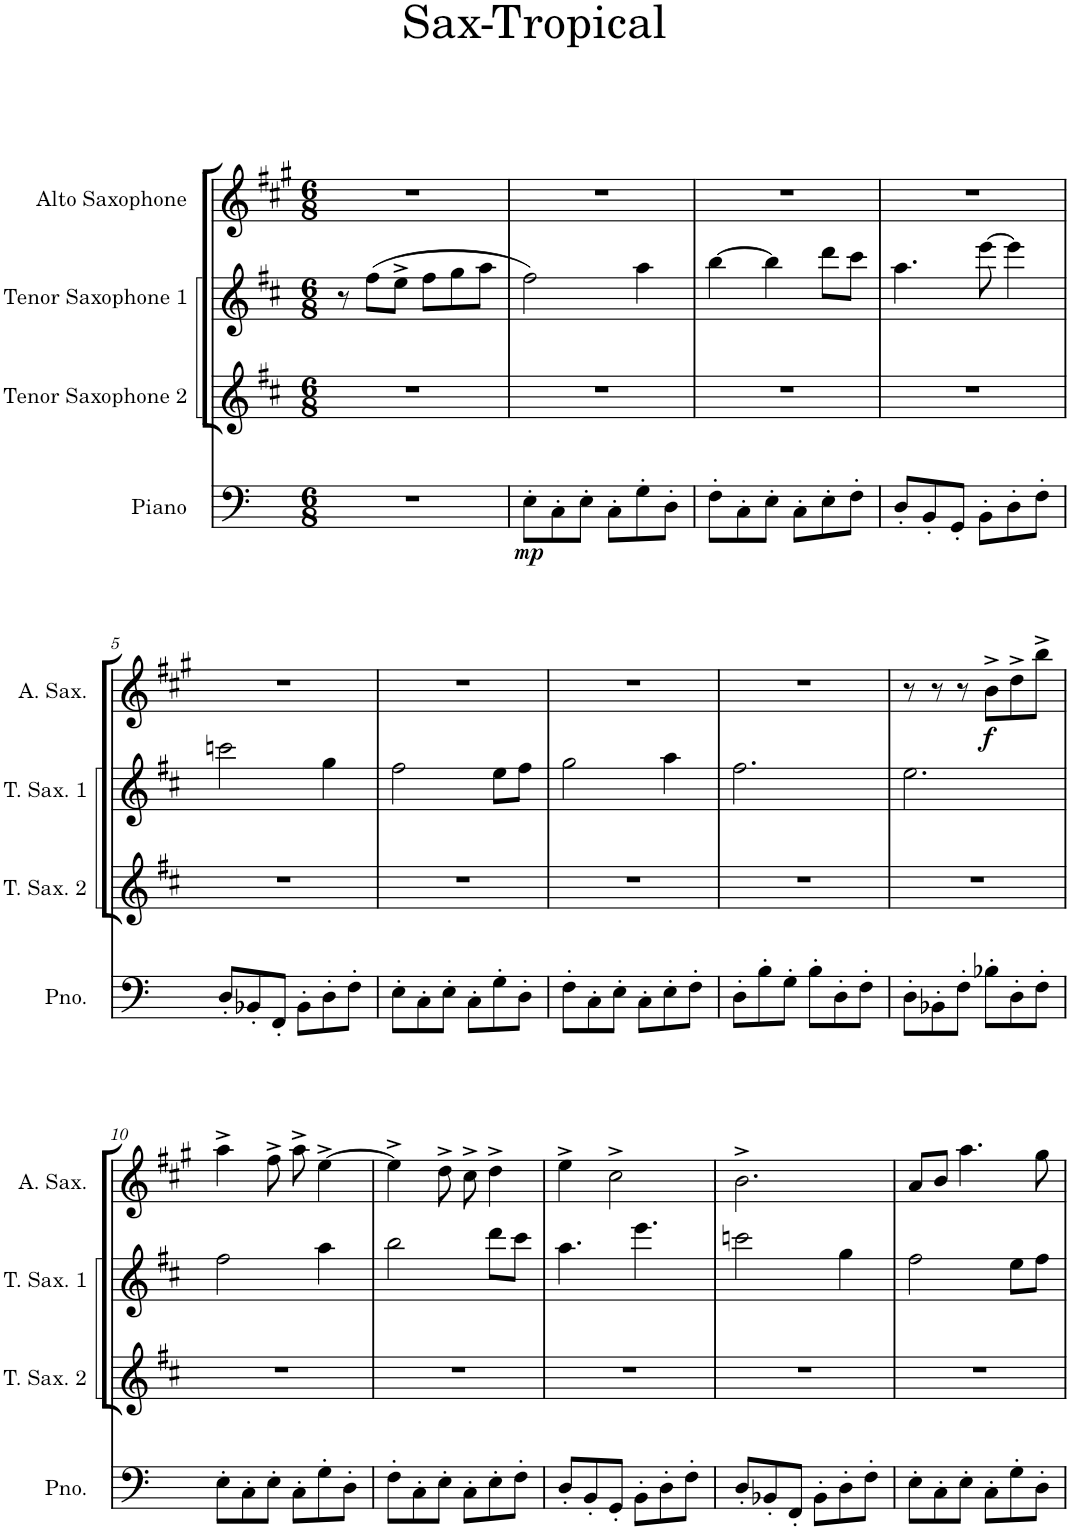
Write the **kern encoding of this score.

**kern	**dynam	**kern	**kern	**kern	**dynam
*part4	*part4	*part3	*part2	*part1	*part1
*staff4	*staff4	*staff3	*staff2	*staff1	*staff1
*I"Piano	*	*I"Tenor Saxophone 2	*I"Tenor Saxophone 1	*I"Alto Saxophone	*
*I'Pno.	*	*I'T. Sax. 2	*I'T. Sax. 1	*I'A. Sax.	*
*clefF4	*	*clefG2	*clefG2	*clefG2	*
*	*	*Trd8c14	*Trd8c14	*Trd5c9	*
*k[]	*	*k[f#c#]	*k[f#c#]	*k[f#c#g#]	*
*M6/8	*	*M6/8	*M6/8	*M6/8	*
=1	=1	=1	=1	=1	=1
2.r	.	2.r	8r	2.r	.
.	.	.	(8ff#\L	.	.
.	.	.	8ee^\J	.	.
.	.	.	8ff#\L	.	.
.	.	.	8gg\	.	.
.	.	.	8aa\J	.	.
=2	=2	=2	=2	=2	=2
!	!LO:DY:b	!	!	!	!
8E'\L	mp	2.r	2ff#\)	2.r	.
8C'\	.	.	.	.	.
8E'\J	.	.	.	.	.
8C'\L	.	.	.	.	.
8G'\	.	.	4aa\	.	.
8D'\J	.	.	.	.	.
=3	=3	=3	=3	=3	=3
8F'\L	.	2.r	[4bb\	2.r	.
8C'\	.	.	.	.	.
8E'\J	.	.	4bb\]	.	.
8C'\L	.	.	.	.	.
8E'\	.	.	8ddd\L	.	.
8F'\J	.	.	8ccc#\J	.	.
=4	=4	=4	=4	=4	=4
8D'/L	.	2.r	4.aa\	2.r	.
8BB'/	.	.	.	.	.
8GG'/J	.	.	.	.	.
8BB'\L	.	.	[8eee\	.	.
8D'\	.	.	4eee\]	.	.
8F'\J	.	.	.	.	.
!!LO:LB:g=z
=5	=5	=5	=5	=5	=5
8D'/L	.	2.r	2cccn\	2.r	.
8BB-X'/	.	.	.	.	.
8FF'/J	.	.	.	.	.
8BB-'\L	.	.	.	.	.
8D'\	.	.	4gg\	.	.
8F'\J	.	.	.	.	.
=6	=6	=6	=6	=6	=6
8E'\L	.	2.r	2ff#\	2.r	.
8C'\	.	.	.	.	.
8E'\J	.	.	.	.	.
8C'\L	.	.	.	.	.
8G'\	.	.	8ee\L	.	.
8D'\J	.	.	8ff#\J	.	.
=7	=7	=7	=7	=7	=7
8F'\L	.	2.r	2gg\	2.r	.
8C'\	.	.	.	.	.
8E'\J	.	.	.	.	.
8C'\L	.	.	.	.	.
8E'\	.	.	4aa\	.	.
8F'\J	.	.	.	.	.
=8	=8	=8	=8	=8	=8
8D'\L	.	2.r	2.ff#\	2.r	.
8B'\	.	.	.	.	.
8G'\J	.	.	.	.	.
8B'\L	.	.	.	.	.
8D'\	.	.	.	.	.
8F'\J	.	.	.	.	.
=9	=9	=9	=9	=9	=9
8D'\L	.	2.r	2.ee\	8r	.
8BB-X'\	.	.	.	8r	.
8F'\J	.	.	.	8r	.
!	!	!	!	!	!LO:DY:b
8B-X'\L	.	.	.	8b^\L	f
8D'\	.	.	.	8dd^\	.
8F'\J	.	.	.	8bb^\J	.
!!LO:LB:g=z
=10	=10	=10	=10	=10	=10
8E'\L	.	2.r	2ff#\	4aa^\	.
8C'\	.	.	.	.	.
8E'\J	.	.	.	8ff#^\	.
8C'\L	.	.	.	8aa^\	.
8G'\	.	.	4aa\	[4ee^\	.
8D'\J	.	.	.	.	.
=11	=11	=11	=11	=11	=11
8F'\L	.	2.r	2bb\	4ee^\]	.
8C'\	.	.	.	.	.
8E'\J	.	.	.	8dd^\	.
8C'\L	.	.	.	8cc#^\	.
8E'\	.	.	8ddd\L	4dd^\	.
8F'\J	.	.	8ccc#\J	.	.
=12	=12	=12	=12	=12	=12
8D'/L	.	2.r	4.aa\	4ee^\	.
8BB'/	.	.	.	.	.
8GG'/J	.	.	.	2cc#^\	.
8BB'\L	.	.	4.eee\	.	.
8D'\	.	.	.	.	.
8F'\J	.	.	.	.	.
=13	=13	=13	=13	=13	=13
8D'/L	.	2.r	2cccn\	2.b^\	.
8BB-X'/	.	.	.	.	.
8FF'/J	.	.	.	.	.
8BB-'\L	.	.	.	.	.
8D'\	.	.	4gg\	.	.
8F'\J	.	.	.	.	.
=14	=14	=14	=14	=14	=14
8E'\L	.	2.r	2ff#\	8a/L	.
8C'\	.	.	.	8b/J	.
8E'\J	.	.	.	4.aa\	.
8C'\L	.	.	.	.	.
8G'\	.	.	8ee\L	.	.
8D'\J	.	.	8ff#\J	8gg#\	.
=	=	=	=	=	=
*-	*-	*-	*-	*-	*-
